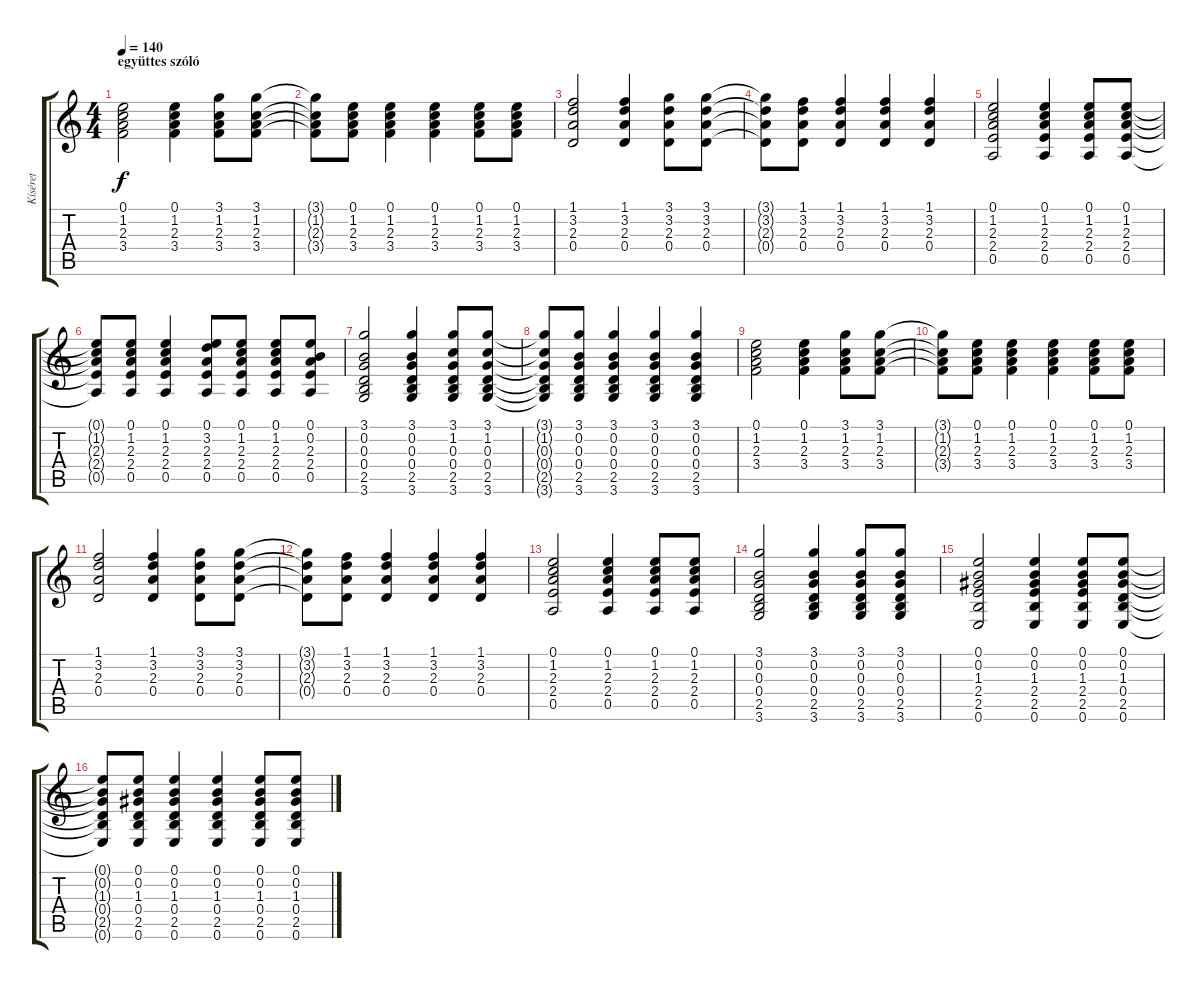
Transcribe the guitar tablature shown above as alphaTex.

\track ("Kíséret" "Kíséret") {instrument acousticguitarsteel}
\staff {score tabs}
\tuning (E4 B3 G3 D3 A2 E2) {hide}
\ts (4 4)
\section ("" "együttes szóló")
\tempo 140
\clef g2
\ks c
(0.1 1.2 2.3 3.4).2{dy f} (0.1 1.2 2.3 3.4).4 (3.1 1.2 2.3 3.4).8 (3.1 1.2 2.3 3.4).8 |
(3.1{t} 1.2{t} 2.3{t} 3.4{t}).8 (0.1 1.2 2.3 3.4).8 (0.1 1.2 2.3 3.4).4 (0.1 1.2 2.3 3.4).4 (0.1 1.2 2.3 3.4).8 (0.1 1.2 2.3 3.4).8 |
(1.1 3.2 2.3 0.4).2 (1.1 3.2 2.3 0.4).4 (3.1 3.2 2.3 0.4).8 (3.1 3.2 2.3 0.4).8 |
(3.1{t} 3.2{t} 2.3{t} 0.4{t}).8 (1.1 3.2 2.3 0.4).8 (1.1 3.2 2.3 0.4).4 (1.1 3.2 2.3 0.4).4 (1.1 3.2 2.3 0.4).4 |
(0.1 1.2 2.3 2.4 0.5).2 (0.1 1.2 2.3 2.4 0.5).4 (0.1 1.2 2.3 2.4 0.5).8 (0.1 1.2 2.3 2.4 0.5).8 |
(0.1{t} 1.2{t} 2.3{t} 2.4{t} 0.5{t}).8 (0.1 1.2 2.3 2.4 0.5).8 (0.1 1.2 2.3 2.4 0.5).4 (0.1 3.2 2.3 2.4 0.5).8 (0.1 1.2 2.3 2.4 0.5).8 (0.1 1.2 2.3 2.4 0.5).8 (0.1 0.2 2.3 2.4 0.5).8 |
(3.1 0.2 0.3 0.4 2.5 3.6).2 (3.1 0.2 0.3 0.4 2.5 3.6).4 (3.1 1.2 0.3 0.4 2.5 3.6).8 (3.1 1.2 0.3 0.4 2.5 3.6).8 |
(3.1{t} 1.2{t} 0.3{t} 0.4{t} 2.5{t} 3.6{t}).8 (3.1 0.2 0.3 0.4 2.5 3.6).8 (3.1 0.2 0.3 0.4 2.5 3.6).4 (3.1 0.2 0.3 0.4 2.5 3.6).4 (3.1 0.2 0.3 0.4 2.5 3.6).4 |
(0.1 1.2 2.3 3.4).2 (0.1 1.2 2.3 3.4).4 (3.1 1.2 2.3 3.4).8 (3.1 1.2 2.3 3.4).8 |
(3.1{t} 1.2{t} 2.3{t} 3.4{t}).8 (0.1 1.2 2.3 3.4).8 (0.1 1.2 2.3 3.4).4 (0.1 1.2 2.3 3.4).4 (0.1 1.2 2.3 3.4).8 (0.1 1.2 2.3 3.4).8 |
(1.1 3.2 2.3 0.4).2 (1.1 3.2 2.3 0.4).4 (3.1 3.2 2.3 0.4).8 (3.1 3.2 2.3 0.4).8 |
(3.1{t} 3.2{t} 2.3{t} 0.4{t}).8 (1.1 3.2 2.3 0.4).8 (1.1 3.2 2.3 0.4).4 (1.1 3.2 2.3 0.4).4 (1.1 3.2 2.3 0.4).4 |
(0.1 1.2 2.3 2.4 0.5).2 (0.1 1.2 2.3 2.4 0.5).4 (0.1 1.2 2.3 2.4 0.5).8 (0.1 1.2 2.3 2.4 0.5).8 |
(3.1 0.2 0.3 0.4 2.5 3.6).2 (3.1 0.2 0.3 0.4 2.5 3.6).4 (3.1 0.2 0.3 0.4 2.5 3.6).8 (3.1 0.2 0.3 0.4 2.5 3.6).8 |
(0.1 0.2 1.3 2.4 2.5 0.6).2 (0.1 0.2 1.3 2.4 2.5 0.6).4 (0.1 0.2 1.3 2.4 2.5 0.6).8 (0.1 0.2 1.3 0.4 2.5 0.6).8 |
(0.1{t} 0.2{t} 1.3{t} 0.4{t} 2.5{t} 0.6{t}).8 (0.1 0.2 1.3 0.4 2.5 0.6).8 (0.1 0.2 1.3 0.4 2.5 0.6).4 (0.1 0.2 1.3 0.4 2.5 0.6).4 (0.1 0.2 1.3 0.4 2.5 0.6).8 (0.1 0.2 1.3 0.4 2.5 0.6).8
